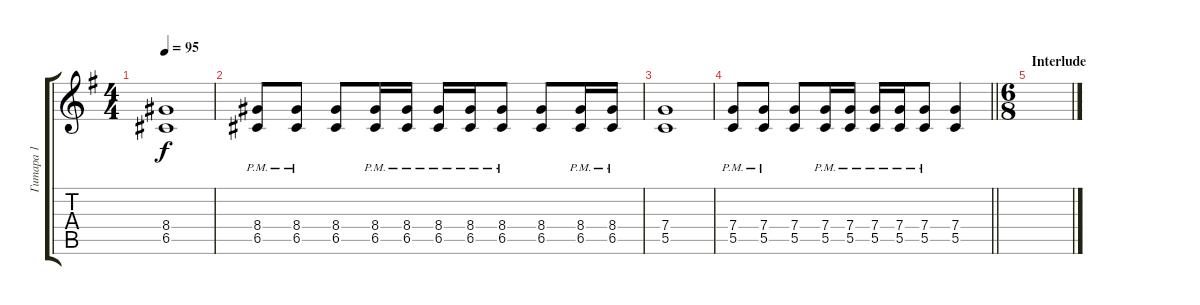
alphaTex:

\track ("Гитара 1" "Гитара 1") {instrument distortionguitar}
\staff {score tabs}
\tuning (D4 A3 F3 C3 G2 D2) {hide}
\ts (4 4)
\tempo 95
\clef g2
\ks eminor
(8.4 6.5).1{dy f} |
(8.4{pm} 6.5{pm}).8 (8.4{pm} 6.5{pm}).8 (8.4 6.5).8 (8.4{pm} 6.5{pm}).16 (8.4{pm} 6.5{pm}).16 (8.4{pm} 6.5{pm}).16 (8.4{pm} 6.5{pm}).16 (8.4{pm} 6.5{pm}).8 (8.4 6.5).8 (8.4{pm} 6.5{pm}).16 (8.4{pm} 6.5{pm}).16 |
(7.4 5.5).1 |
\barLineRight lightlight
(7.4{pm} 5.5{pm}).8 (7.4{pm} 5.5{pm}).8 (7.4 5.5).8 (7.4{pm} 5.5{pm}).16 (7.4{pm} 5.5{pm}).16 (7.4{pm} 5.5{pm}).16 (7.4{pm} 5.5{pm}).16 (7.4{pm} 5.5{pm}).8 (7.4 5.5).4 |
\ts (6 8)
\section ("" "Interlude")
